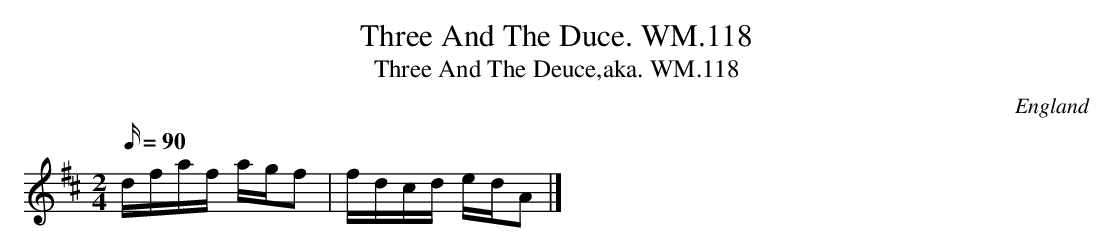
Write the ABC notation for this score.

X:1
T:Three And The Duce. WM.118
T:Three And The Deuce,aka. WM.118
M:2/4
L:1/16
Q:90
O:England
W:
K:D
dfaf agf2|fdcd e-dA2|]
